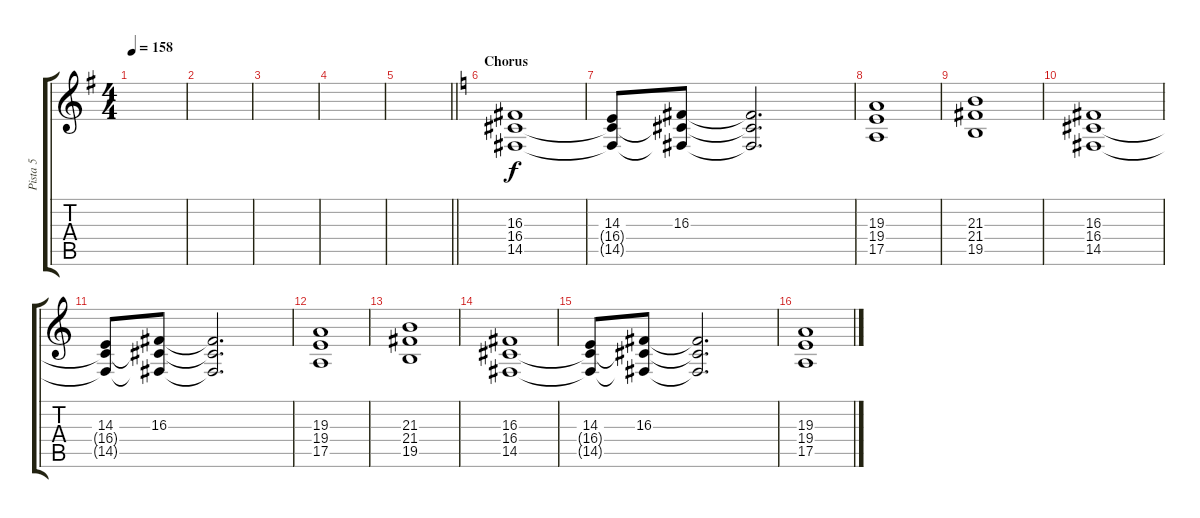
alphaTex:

\track ("Pista 5" "Pista 5") {instrument shakuhachi}
\staff {score tabs}
\tuning (B3 Gb3 D3 A2 E2 B1) {hide}
\ts (4 4)
\tempo 158
\clef g2
\ks g
|
|
|
|
\barLineRight lightlight
|
\section ("" "Chorus")
\ks c
(16.3 16.4 14.5).1 |
(14.3 16.4{t} 14.5{t}).8 (16.3 16.4{t} 14.5{t}).8 (16.3{t} 16.4{t} 14.5{t}).2{d} |
(19.3 19.4 17.5).1 |
(21.3 21.4 19.5).1 |
(16.3 16.4 14.5).1 |
(14.3 16.4{t} 14.5{t}).8 (16.3 16.4{t} 14.5{t}).8 (16.3{t} 16.4{t} 14.5{t}).2{d} |
(19.3 19.4 17.5).1 |
(21.3 21.4 19.5).1 |
(16.3 16.4 14.5).1 |
(14.3 16.4{t} 14.5{t}).8 (16.3 16.4{t} 14.5{t}).8 (16.3{t} 16.4{t} 14.5{t}).2{d} |
(19.3 19.4 17.5).1
